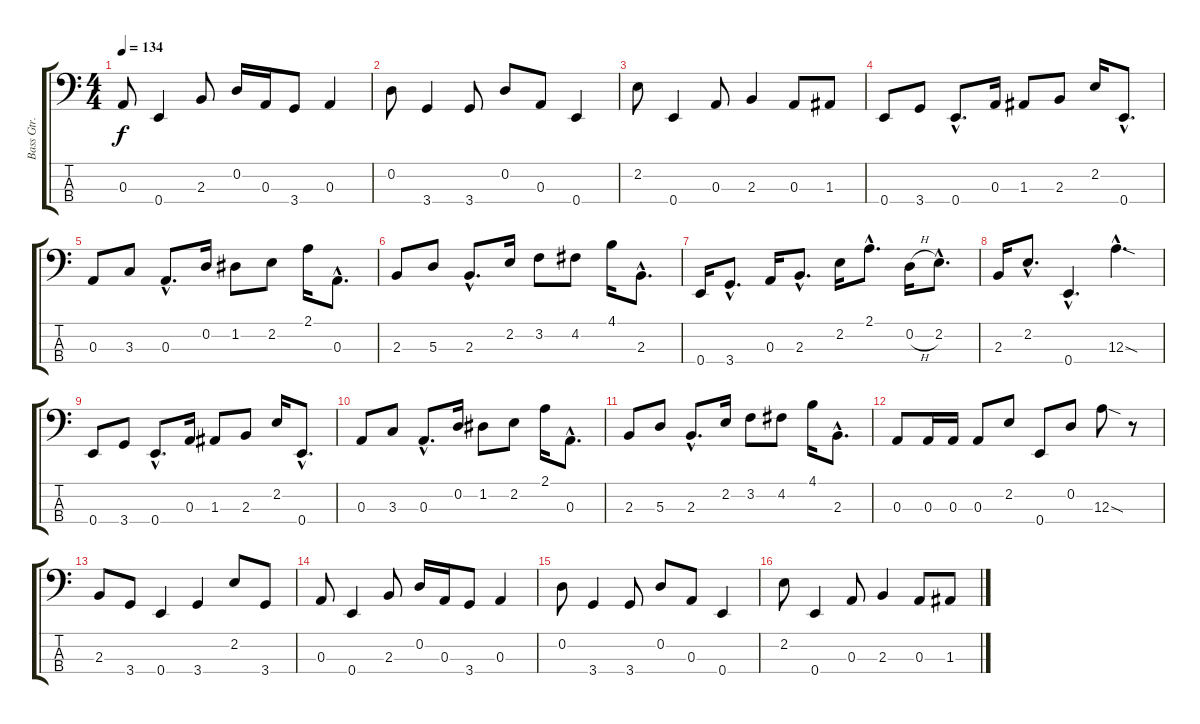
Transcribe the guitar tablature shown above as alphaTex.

\track ("Bass Gtr." "Bass Gtr.") {instrument slapbass1}
\staff {score tabs}
\tuning (G2 D2 A1 E1) {hide}
\ts (4 4)
\tempo 134
\clef f4
\ks c
0.3.8{dy f} 0.4.4 2.3.8 0.2.16 0.3.16 3.4.8 0.3.4 |
0.2.8 3.4.4 3.4.8 0.2.8 0.3.8 0.4.4 |
2.2.8 0.4.4 0.3.8 2.3.4 0.3.8 1.3.8 |
0.4.8 3.4.8 0.4{hac}.8{d} 0.3.16 1.3.8 2.3.8 2.2.16 0.4{hac}.8{d} |
0.3.8 3.3.8 0.3{hac}.8{d} 0.2.16 1.2.8 2.2.8 2.1.16 0.3{hac}.8{d} |
2.3.8 5.3.8 2.3{hac}.8{d} 2.2.16 3.2.8 4.2.8 4.1.16 2.3{hac}.8{d} |
0.4.16 3.4{hac}.8{d} 0.3.16 2.3{hac}.8{d} 2.2.16 2.1{hac}.8{d} 0.2{h}.16 2.2{hac}.8{d} |
2.3.16 2.2{hac}.8{d} 0.4{hac}.4{d} 12.3{sod hac}.4{d} |
0.4.8 3.4.8 0.4{hac}.8{d} 0.3.16 1.3.8 2.3.8 2.2.16 0.4{hac}.8{d} |
0.3.8 3.3.8 0.3{hac}.8{d} 0.2.16 1.2.8 2.2.8 2.1.16 0.3{hac}.8{d} |
2.3.8 5.3.8 2.3{hac}.8{d} 2.2.16 3.2.8 4.2.8 4.1.16 2.3{hac}.8{d} |
0.3.8 0.3.16 0.3.16 0.3.8 2.2.8 0.4.8 0.2.8 12.3{sod}.8 r.8 |
2.3.8 3.4.8 0.4.4 3.4.4 2.2.8 3.4.8 |
0.3.8 0.4.4 2.3.8 0.2.16 0.3.16 3.4.8 0.3.4 |
0.2.8 3.4.4 3.4.8 0.2.8 0.3.8 0.4.4 |
2.2.8 0.4.4 0.3.8 2.3.4 0.3.8 1.3.8
